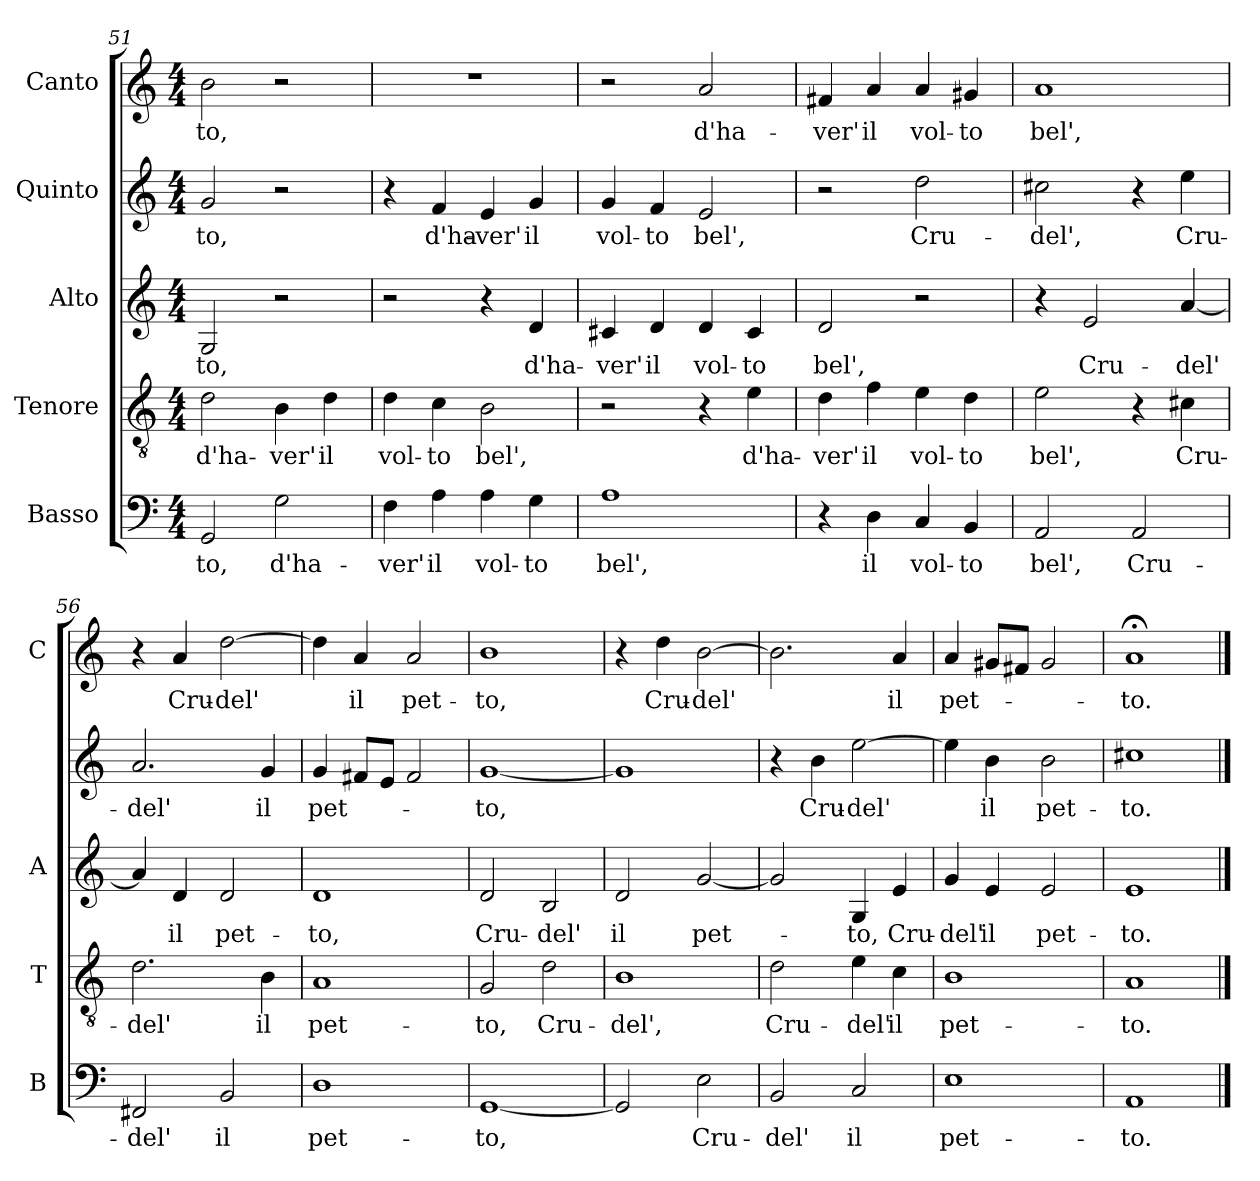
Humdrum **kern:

**kern	**text	**kern	**text	**kern	**text	**kern	**text	**kern	**text
*part5	*part5	*part4	*part4	*part3	*part3	*part2	*part2	*part1	*part1
*staff5	*staff5	*staff4	*staff4	*staff3	*staff3	*staff2	*staff2	*staff1	*staff1
*I"Basso	*	*I"Tenore	*	*I"Alto	*	*I"Quinto	*	*I"Canto	*
*I'B	*	*I'T	*	*I'A	*	*	*	*I'C	*
*clefF4	*	*clefGv2	*	*clefG2	*	*clefG2	*	*clefG2	*
*k[]	*	*k[]	*	*k[]	*	*k[]	*	*k[]	*
*C:	*	*C:	*	*C:	*	*C:	*	*C:	*
*M4/4	*	*M4/4	*	*M4/4	*	*M4/4	*	*M4/4	*
=51	=51	=51	=51	=51	=51	=51	=51	=51	=51
!	!LO:LY:b	!	!LO:LY:b	!	!LO:LY:b	!	!LO:LY:b	!	!LO:LY:b
2GG/	-to,	2d\	d'ha-	2G/	-to,	2g/	-to,	2b\	-to,
!	!LO:LY:b	!	!LO:LY:b	!	!	!	!	!	!
2G\	d'ha-	4B\	-ver'	2r	.	2r	.	2r	.
!	!	!	!LO:LY:b	!	!	!	!	!	!
.	.	4d\	il	.	.	.	.	.	.
=52	=52	=52	=52	=52	=52	=52	=52	=52	=52
!	!LO:LY:b	!	!LO:LY:b	!	!	!	!	!	!
4F\	-ver'	4d\	vol-	2r	.	4r	.	1r	.
!	!LO:LY:b	!	!LO:LY:b	!	!	!	!LO:LY:b	!	!
4A\	il	4c\	-to	.	.	4f/	d'ha-	.	.
!	!LO:LY:b	!	!LO:LY:b	!	!	!	!LO:LY:b	!	!
4A\	vol-	2B\	bel',	4r	.	4e/	-ver'	.	.
!	!LO:LY:b	!	!	!	!LO:LY:b	!	!LO:LY:b	!	!
4G\	-to	.	.	4d/	d'ha-	4g/	il	.	.
=53	=53	=53	=53	=53	=53	=53	=53	=53	=53
!	!LO:LY:b	!	!	!	!LO:LY:b	!	!LO:LY:b	!	!
1A	bel',	2r	.	4c#X/	-ver'	4g/	vol-	2r	.
!	!	!	!	!	!LO:LY:b	!	!LO:LY:b	!	!
.	.	.	.	4d/	il	4f/	-to	.	.
!	!	!	!	!	!LO:LY:b	!	!LO:LY:b	!	!LO:LY:b
.	.	4r	.	4d/	vol-	2e/	bel',	2a/	d'ha-
!	!	!	!LO:LY:b	!	!LO:LY:b	!	!	!	!
.	.	4e\	d'ha-	4c#/	-to	.	.	.	.
!!LO:LB:g=z
=54	=54	=54	=54	=54	=54	=54	=54	=54	=54
!	!	!	!LO:LY:b	!	!LO:LY:b	!	!	!	!LO:LY:b
4r	.	4d\	-ver'	2d/	bel',	2r	.	4f#X/	-ver'
!	!LO:LY:b	!	!LO:LY:b	!	!	!	!	!	!LO:LY:b
4D\	il	4f\	il	.	.	.	.	4a/	il
!	!LO:LY:b	!	!LO:LY:b	!	!	!	!LO:LY:b	!	!LO:LY:b
4C/	vol-	4e\	vol-	2r	.	2dd\	Cru-	4a/	vol-
!	!LO:LY:b	!	!LO:LY:b	!	!	!	!	!	!LO:LY:b
4BB/	-to	4d\	-to	.	.	.	.	4g#X/	-to
=55	=55	=55	=55	=55	=55	=55	=55	=55	=55
!	!LO:LY:b	!	!LO:LY:b	!	!	!	!LO:LY:b	!	!LO:LY:b
2AA/	bel',	2e\	bel',	4r	.	2cc#X\	-del',	1a	bel',
!	!	!	!	!	!LO:LY:b	!	!	!	!
.	.	.	.	2e/	Cru-	.	.	.	.
!	!LO:LY:b	!	!	!	!	!	!	!	!
2AA/	Cru-	4r	.	.	.	4r	.	.	.
!	!	!	!LO:LY:b	!	!LO:LY:b	!	!LO:LY:b	!	!
.	.	4c#X\	Cru-	[4a/	-del'	4ee\	Cru-	.	.
=56	=56	=56	=56	=56	=56	=56	=56	=56	=56
!	!LO:LY:b	!	!LO:LY:b	!	!	!	!LO:LY:b	!	!
2FF#X/	-del'	2.d\	-del'	4a/]	.	2.a/	-del'	4r	.
!	!	!	!	!	!LO:LY:b	!	!	!	!LO:LY:b
.	.	.	.	4d/	il	.	.	4a/	Cru-
!	!LO:LY:b	!	!	!	!LO:LY:b	!	!	!	!LO:LY:b
2BB/	il	.	.	2d/	pet-	.	.	[2dd\	-del'
!	!	!	!LO:LY:b	!	!	!	!LO:LY:b	!	!
.	.	4B\	il	.	.	4g/	il	.	.
=57	=57	=57	=57	=57	=57	=57	=57	=57	=57
!	!LO:LY:b	!	!LO:LY:b	!	!LO:LY:b	!	!LO:LY:b	!	!
1D	pet-	1A	pet-	1d	-to,	4g/	pet-	4dd\]	.
!	!	!	!	!	!	!	!	!	!LO:LY:b
.	.	.	.	.	.	8f#X/L	.	4a/	il
.	.	.	.	.	.	8e/J	.	.	.
!	!	!	!	!	!	!	!	!	!LO:LY:b
.	.	.	.	.	.	2f#/	.	2a/	pet-
=58	=58	=58	=58	=58	=58	=58	=58	=58	=58
!	!LO:LY:b	!	!LO:LY:b	!	!LO:LY:b	!	!LO:LY:b	!	!LO:LY:b
[1GG	-to,	2G/	-to,	2d/	Cru-	[1g	-to,	1b	-to,
!	!	!	!LO:LY:b	!	!LO:LY:b	!	!	!	!
.	.	2d\	Cru-	2B/	-del'	.	.	.	.
=59	=59	=59	=59	=59	=59	=59	=59	=59	=59
!	!	!	!LO:LY:b	!	!LO:LY:b	!	!	!	!
2GG/]	.	1B	-del',	2d/	il	1g]	.	4r	.
!	!	!	!	!	!	!	!	!	!LO:LY:b
.	.	.	.	.	.	.	.	4dd\	Cru-
!	!LO:LY:b	!	!	!	!LO:LY:b	!	!	!	!LO:LY:b
2E\	Cru-	.	.	[2g/	pet-	.	.	[2b\	-del'
=60	=60	=60	=60	=60	=60	=60	=60	=60	=60
!	!LO:LY:b	!	!LO:LY:b	!	!	!	!	!	!
2BB/	-del'	2d\	Cru-	2g/]	.	4r	.	2.b\]	.
!	!	!	!	!	!	!	!LO:LY:b	!	!
.	.	.	.	.	.	4b\	Cru-	.	.
!	!LO:LY:b	!	!LO:LY:b	!	!LO:LY:b	!	!LO:LY:b	!	!
2C/	il	4e\	-del'	4G/	-to,	[2ee\	-del'	.	.
!	!	!	!LO:LY:b	!	!LO:LY:b	!	!	!	!LO:LY:b
.	.	4c\	il	4e/	Cru-	.	.	4a/	il
=61	=61	=61	=61	=61	=61	=61	=61	=61	=61
!	!LO:LY:b	!	!LO:LY:b	!	!LO:LY:b	!	!	!	!LO:LY:b
1E	pet-	1B	pet-	4g/	-del'	4ee\]	.	4a/	pet-
!	!	!	!	!	!LO:LY:b	!	!LO:LY:b	!	!
.	.	.	.	4e/	il	4b\	il	8g#X/L	.
.	.	.	.	.	.	.	.	8f#X/J	.
!	!	!	!	!	!LO:LY:b	!	!LO:LY:b	!	!
.	.	.	.	2e/	pet-	2b\	pet-	2g#/	.
=62	=62	=62	=62	=62	=62	=62	=62	=62	=62
!	!LO:LY:b	!	!LO:LY:b	!	!LO:LY:b	!	!LO:LY:b	!	!LO:LY:b
1AA	-to.	1A	-to.	1e	-to.	1cc#X	-to.	1a;<	-to.
==	==	==	==	==	==	==	==	==	==
*-	*-	*-	*-	*-	*-	*-	*-	*-	*-
